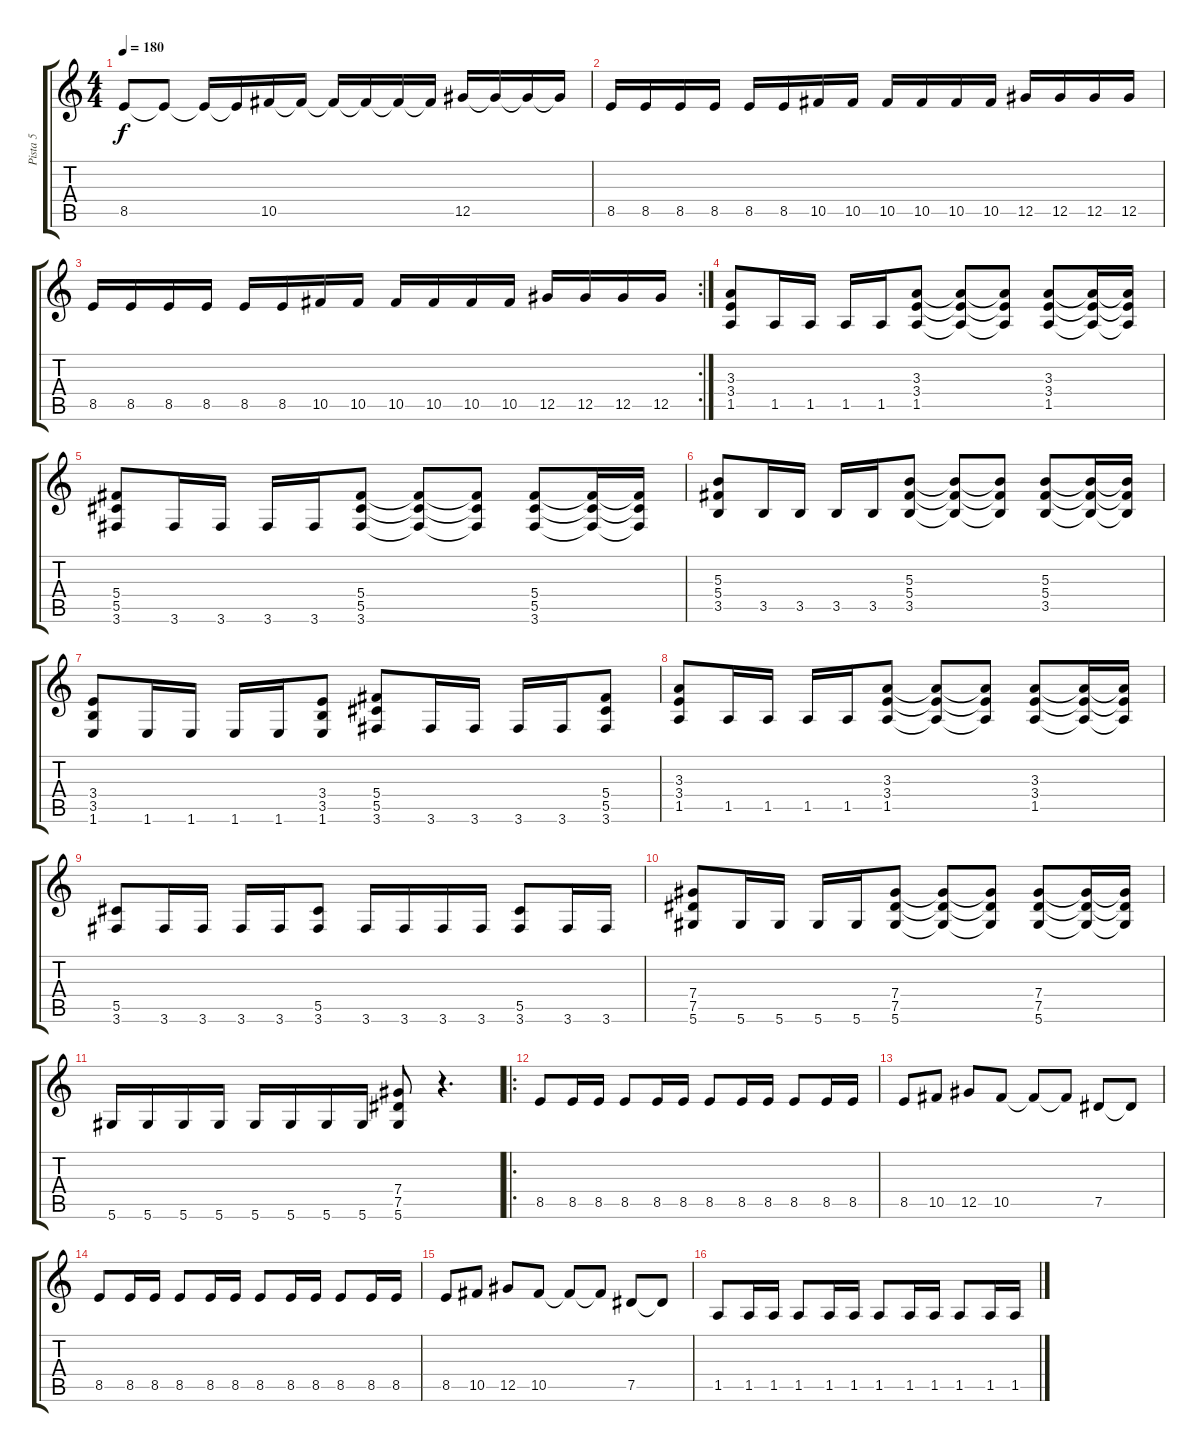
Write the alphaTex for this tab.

\track ("Pista 5" "Pista 5") {instrument distortionguitar}
\staff {score tabs}
\tuning (Eb4 Bb3 Gb3 Db3 Ab2 Eb2) {hide}
\ts (4 4)
\tempo 180
\clef g2
\ks c
8.5.8{dy f} 8.5{t}.8 8.5{t}.16 8.5{t}.16 10.5.16 10.5{t}.16 10.5{t}.16 10.5{t}.16 10.5{t}.16 10.5{t}.16 12.5.16 12.5{t}.16 12.5{t}.16 12.5{t}.16 |
8.5.16 8.5.16 8.5.16 8.5.16 8.5.16 8.5.16 10.5.16 10.5.16 10.5.16 10.5.16 10.5.16 10.5.16 12.5.16 12.5.16 12.5.16 12.5.16 |
\rc 2
8.5.16 8.5.16 8.5.16 8.5.16 8.5.16 8.5.16 10.5.16 10.5.16 10.5.16 10.5.16 10.5.16 10.5.16 12.5.16 12.5.16 12.5.16 12.5.16 |
(3.3 3.4 1.5).8 1.5.16 1.5.16 1.5.16 1.5.16 (3.3 3.4 1.5).8 (3.3{t} 3.4{t} 1.5{t}).8 (3.3{t} 3.4{t} 1.5{t}).8 (3.3 3.4 1.5).8 (3.3{t} 3.4{t} 1.5{t}).16 (3.3{t} 3.4{t} 1.5{t}).16 |
(5.4 5.5 3.6).8 3.6.16 3.6.16 3.6.16 3.6.16 (5.4 5.5 3.6).8 (5.4{t} 5.5{t} 3.6{t}).8 (5.4{t} 5.5{t} 3.6{t}).8 (5.4 5.5 3.6).8 (5.4{t} 5.5{t} 3.6{t}).16 (5.4{t} 5.5{t} 3.6{t}).16 |
(5.3 5.4 3.5).8 3.5.16 3.5.16 3.5.16 3.5.16 (5.3 5.4 3.5).8 (5.3{t} 5.4{t} 3.5{t}).8 (5.3{t} 5.4{t} 3.5{t}).8 (5.3 5.4 3.5).8 (5.3{t} 5.4{t} 3.5{t}).16 (5.3{t} 5.4{t} 3.5{t}).16 |
(3.4 3.5 1.6).8 1.6.16 1.6.16 1.6.16 1.6.16 (3.4 3.5 1.6).8 (5.4 5.5 3.6).8 3.6.16 3.6.16 3.6.16 3.6.16 (5.4 5.5 3.6).8 |
(3.3 3.4 1.5).8 1.5.16 1.5.16 1.5.16 1.5.16 (3.3 3.4 1.5).8 (3.3{t} 3.4{t} 1.5{t}).8 (3.3{t} 3.4{t} 1.5{t}).8 (3.3 3.4 1.5).8 (3.3{t} 3.4{t} 1.5{t}).16 (3.3{t} 3.4{t} 1.5{t}).16 |
(5.5 3.6).8 3.6.16 3.6.16 3.6.16 3.6.16 (5.5 3.6).8 3.6.16 3.6.16 3.6.16 3.6.16 (5.5 3.6).8 3.6.16 3.6.16 |
(7.4 7.5 5.6).8 5.6.16 5.6.16 5.6.16 5.6.16 (7.4 7.5 5.6).8 (7.4{t} 7.5{t} 5.6{t}).8 (7.4{t} 7.5{t} 5.6{t}).8 (7.4 7.5 5.6).8 (7.4{t} 7.5{t} 5.6{t}).16 (7.4{t} 7.5{t} 5.6{t}).16 |
5.6.16 5.6.16 5.6.16 5.6.16 5.6.16 5.6.16 5.6.16 5.6.16 (7.4 7.5 5.6).8 r.4{d} |
\ro
8.5.8 8.5.16 8.5.16 8.5.8 8.5.16 8.5.16 8.5.8 8.5.16 8.5.16 8.5.8 8.5.16 8.5.16 |
8.5.8 10.5.8 12.5.8 10.5.8 10.5{t}.8 10.5{t}.8 7.5.8 7.5{t}.8 |
8.5.8 8.5.16 8.5.16 8.5.8 8.5.16 8.5.16 8.5.8 8.5.16 8.5.16 8.5.8 8.5.16 8.5.16 |
8.5.8 10.5.8 12.5.8 10.5.8 10.5{t}.8 10.5{t}.8 7.5.8 7.5{t}.8 |
1.5.8 1.5.16 1.5.16 1.5.8 1.5.16 1.5.16 1.5.8 1.5.16 1.5.16 1.5.8 1.5.16 1.5.16
